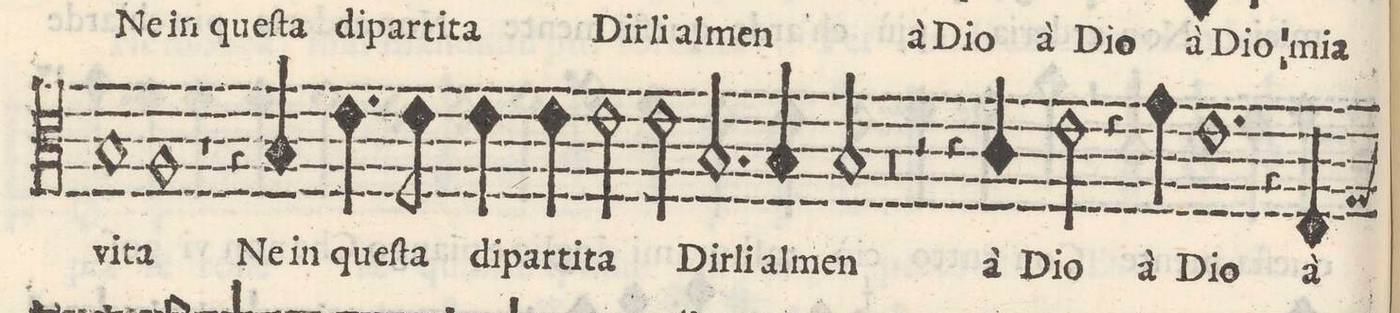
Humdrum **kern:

**kern	**text
*I"ALTO	*
*clefC3	*
*k[]	*
*met(c)	*
*M2/1	*
1B	vi-
=15-	=15-
1A	-ta
1r	.
=16-	=16-
4r	.
4B/	Ne
4.e\	in queſ-
8e\	-ta
4e\	di-
4e\	-par-
2e\	-ti-
=17-	=17-
2e\	-ta
2.B/	Dir-
4B/	-li al-
2B/	-men
=18-	=18-
0r	.
=19-	=19-
2r	.
4r	.
4c/	à
2e\	Dio
4r	.
4g\	à
=20-	=20-
1.e	Dio
4r	.
4E/	à
=21-	=21-
*-	*-
